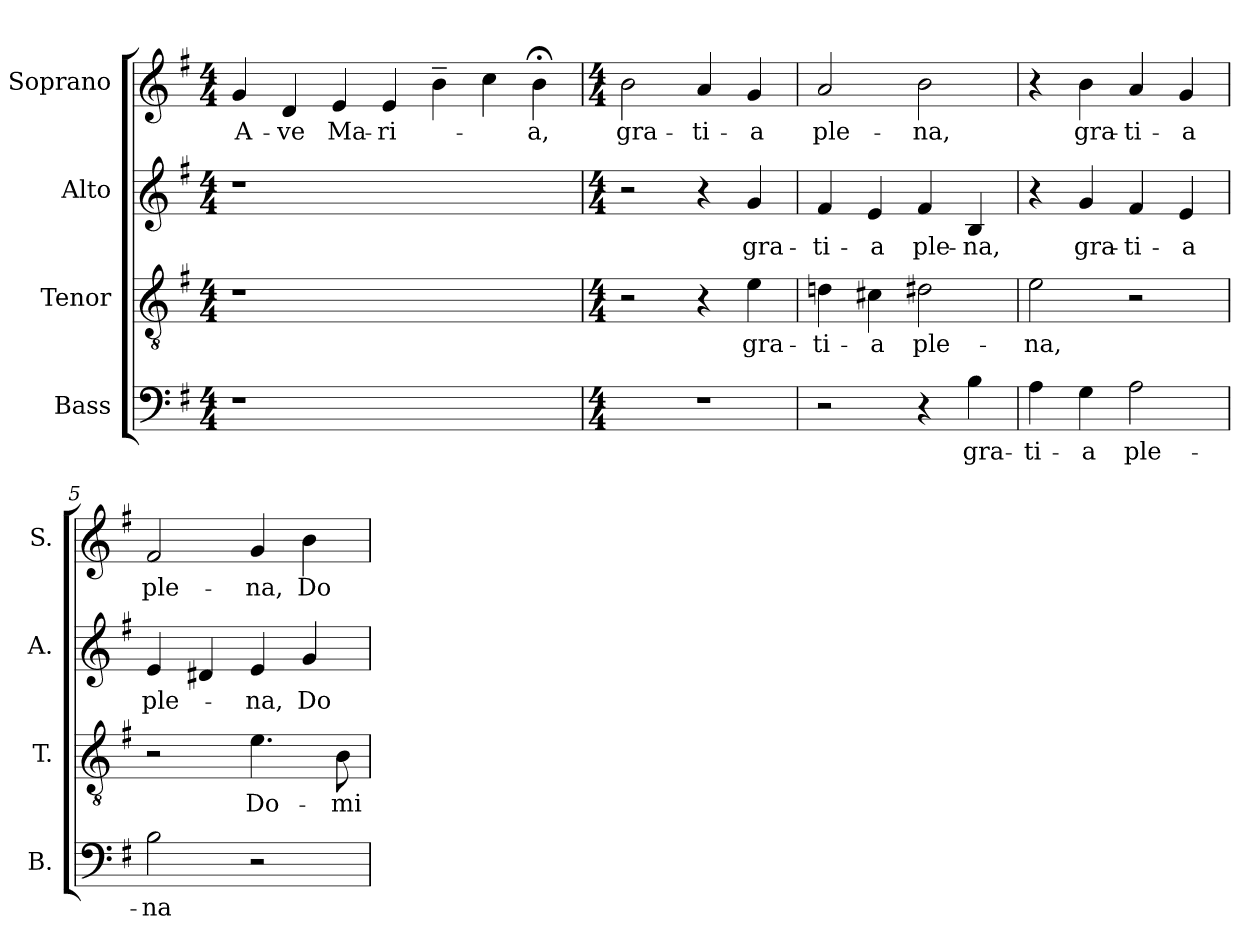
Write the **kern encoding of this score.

**kern	**text	**kern	**text	**kern	**text	**kern	**text
*part4	*part4	*part3	*part3	*part2	*part2	*part1	*part1
*staff4	*staff4	*staff3	*staff3	*staff2	*staff2	*staff1	*staff1
*I"Bass	*	*I"Tenor	*	*I"Alto	*	*I"Soprano	*
*I'B.	*	*I'T.	*	*I'A.	*	*I'S.	*
!!LO:PB:g=z
*clefF4	*	*clefGv2	*	*clefG2	*	*clefG2	*
*	*	*ITrd7c12	*	*	*	*	*
*k[f#]	*	*k[f#]	*	*k[f#]	*	*k[f#]	*
*e:	*	*e:	*	*e:	*	*e:	*
*M4/4	*	*M4/4	*	*M4/4	*	*M4/4	*
=1	=1	=1	=1	=1	=1	=1	=1
!LO:N:vis=1	!	!LO:N:vis=1	!	!LO:N:vis=1	!	!	!
!	!	!	!	!	!	!	!LO:LY:b:color=#000000
1r	.	1r	.	1r	.	4gi/	A-
!	!	!	!	!	!	!	!LO:LY:b:color=#000000
.	.	.	.	.	.	4di/	-ve
!	!	!	!	!	!	!	!LO:LY:b:color=#000000
.	.	.	.	.	.	4ei/	Ma-
!	!	!	!	!	!	!	!LO:LY:b:color=#000000
.	.	.	.	.	.	4ei/	-ri-
2.ryy	.	2.ryy	.	2.ryy	.	4b~i\	.
.	.	.	.	.	.	4cci\	.
!	!	!	!	!	!	!	!LO:LY:b:color=#000000
.	.	.	.	.	.	4b;i\	-a,
=2	=2	=2	=2	=2	=2	=2	=2
*M4/4	*	*M4/4	*	*M4/4	*	*M4/4	*
!	!	!	!	!	!	!	!LO:LY:b:color=#000000
1r	.	2r	.	2r	.	2bi\	gra-
!	!	!	!	!	!	!	!LO:LY:b:color=#000000
.	.	4r	.	4r	.	4ai/	-ti-
!	!	!	!LO:LY:b:color=#000000	!	!	!	!
!	!	!	!	!	!LO:LY:b:color=#000000	!	!
!	!	!	!	!	!	!	!LO:LY:b:color=#000000
.	.	4Ei\	gra-	4gi/	gra-	4gi/	-a
=3	=3	=3	=3	=3	=3	=3	=3
!	!	!	!LO:LY:b:color=#000000	!	!	!	!
!	!	!	!	!	!LO:LY:b:color=#000000	!	!
!	!	!	!	!	!	!	!LO:LY:b:color=#000000
2r	.	4Dni\	-ti-	4f#i/	-ti-	2ai/	ple-
!	!	!	!LO:LY:b:color=#000000	!	!	!	!
!	!	!	!	!	!LO:LY:b:color=#000000	!	!
.	.	4C#Xi\	-a	4ei/	-a	.	.
!	!	!	!LO:LY:b:color=#000000	!	!	!	!
!	!	!	!	!	!LO:LY:b:color=#000000	!	!
!	!	!	!	!	!	!	!LO:LY:b:color=#000000
4r	.	2D#Xi\	ple-	4f#i/	ple-	2bi\	-na,
!	!LO:LY:b:color=#000000	!	!	!	!	!	!
!	!	!	!	!	!LO:LY:b:color=#000000	!	!
4Bi\	gra-	.	.	4Bi/	-na,	.	.
=4	=4	=4	=4	=4	=4	=4	=4
!	!LO:LY:b:color=#000000	!	!	!	!	!	!
!	!	!	!LO:LY:b:color=#000000	!	!	!	!
4Ai\	-ti-	2Ei\	-na,	4r	.	4r	.
!	!LO:LY:b:color=#000000	!	!	!	!	!	!
!	!	!	!	!	!LO:LY:b:color=#000000	!	!
!	!	!	!	!	!	!	!LO:LY:b:color=#000000
4Gi\	-a	.	.	4gi/	gra-	4bi\	gra-
!	!LO:LY:b:color=#000000	!	!	!	!	!	!
!	!	!	!	!	!LO:LY:b:color=#000000	!	!
!	!	!	!	!	!	!	!LO:LY:b:color=#000000
2Ai\	ple-	2r	.	4f#i/	-ti-	4ai/	-ti-
!	!	!	!	!	!LO:LY:b:color=#000000	!	!
!	!	!	!	!	!	!	!LO:LY:b:color=#000000
.	.	.	.	4ei/	-a	4gi/	-a
=5	=5	=5	=5	=5	=5	=5	=5
!	!LO:LY:b:color=#000000	!	!	!	!	!	!
!	!	!	!	!	!LO:LY:b:color=#000000	!	!
!	!	!	!	!	!	!	!LO:LY:b:color=#000000
2Bi\	-na	2r	.	4ei/	ple-	2f#i/	ple-
.	.	.	.	4d#Xi/	.	.	.
!	!	!	!LO:LY:b:color=#000000	!	!	!	!
!	!	!	!	!	!LO:LY:b:color=#000000	!	!
!	!	!	!	!	!	!	!LO:LY:b:color=#000000
2r	.	4.Ei\	Do-	4ei/	-na,	4gi/	-na,
!	!	!	!	!	!LO:LY:b:color=#000000	!	!
!	!	!	!	!	!	!	!LO:LY:b:color=#000000
.	.	.	.	4gi/	Do-	4bi\	Do-
!	!	!	!LO:LY:b:color=#000000	!	!	!	!
.	.	8BBi\	-mi-	.	.	.	.
=	=	=	=	=	=	=	=
*-	*-	*-	*-	*-	*-	*-	*-
